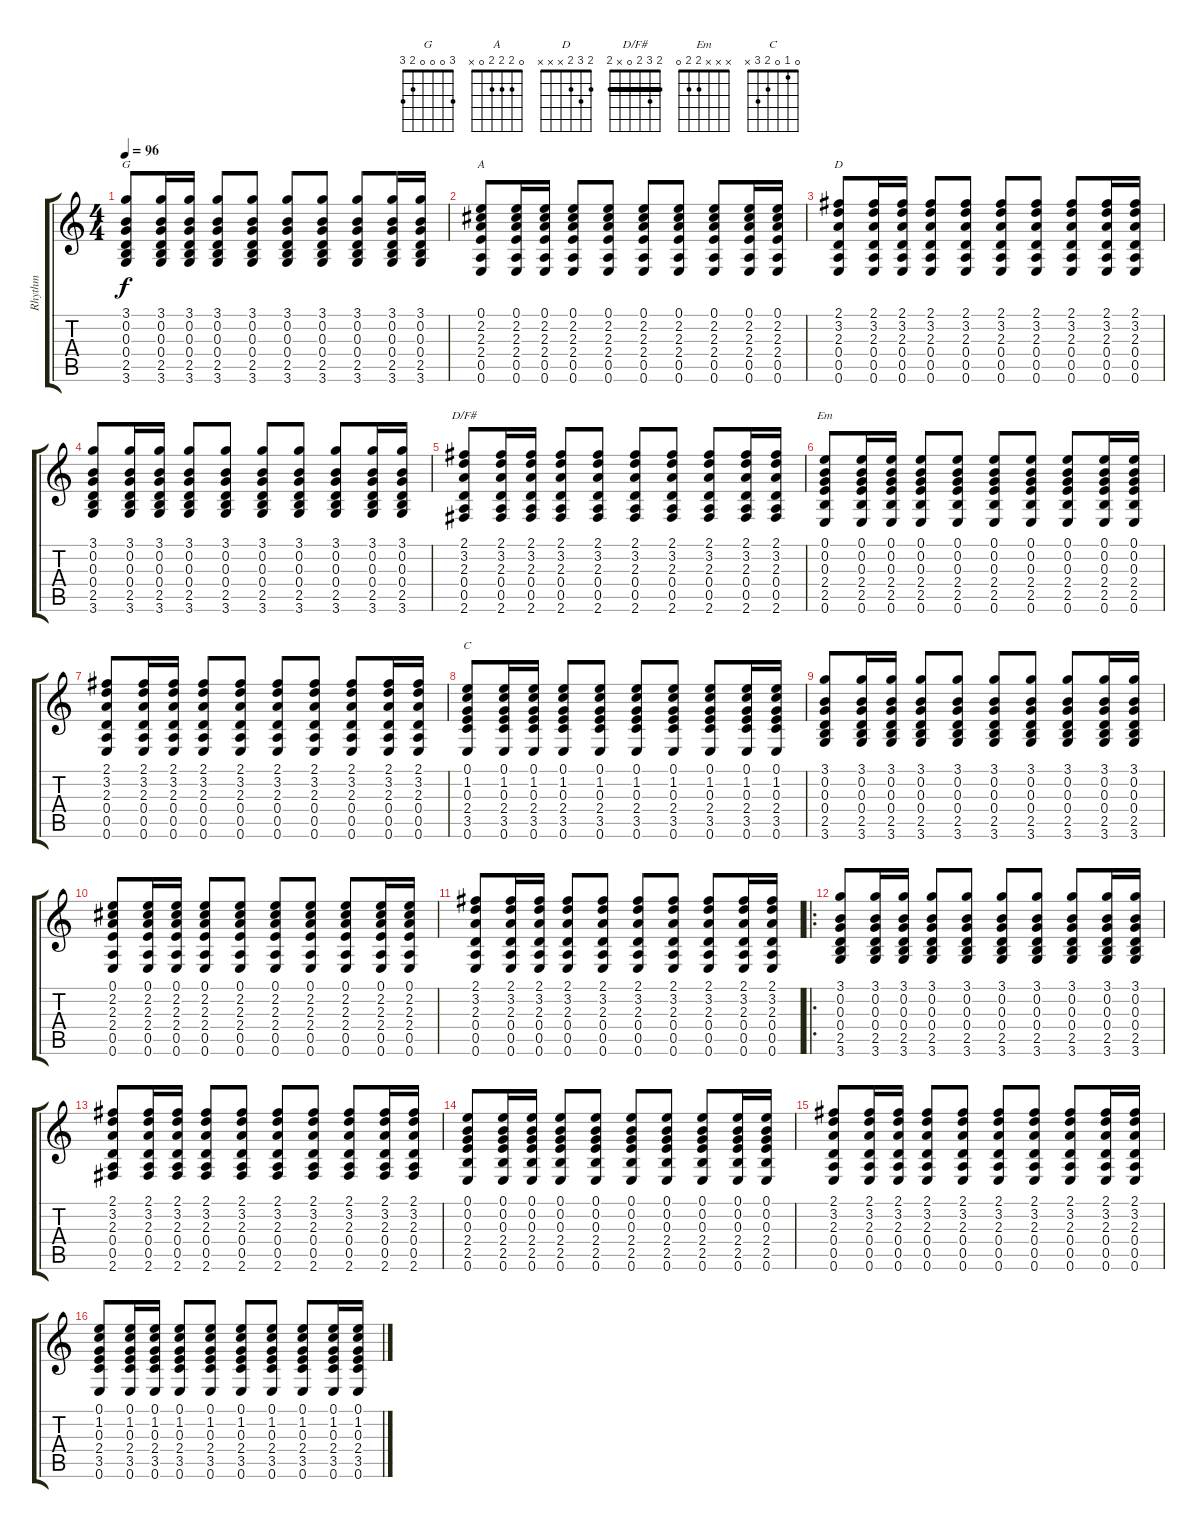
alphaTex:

\track ("Rhythm" "Rhythm") {instrument distortionguitar}
\staff {score tabs}
\tuning (E4 B3 G3 D3 A2 E2) {hide}
\chord ("G" 3 0 0 0 2 3)
\chord ("A" 0 2 2 2 0 x)
\chord ("D" 2 3 2 x x x)
\chord ("D/F#" 2 3 2 0 x 2) {barre 2}
\chord ("Em" x x x 2 2 0)
\chord ("C" 0 1 0 2 3 x)
\ts (4 4)
\tempo 96
\clef g2
\ks c
(3.1 0.2 0.3 0.4 2.5 3.6).8{ch "G" dy f} (3.1 0.2 0.3 0.4 2.5 3.6).16 (3.1 0.2 0.3 0.4 2.5 3.6).16 (3.1 0.2 0.3 0.4 2.5 3.6).8 (3.1 0.2 0.3 0.4 2.5 3.6).8 (3.1 0.2 0.3 0.4 2.5 3.6).8 (3.1 0.2 0.3 0.4 2.5 3.6).8 (3.1 0.2 0.3 0.4 2.5 3.6).8 (3.1 0.2 0.3 0.4 2.5 3.6).16 (3.1 0.2 0.3 0.4 2.5 3.6).16 |
(0.1 2.2 2.3 2.4 0.5 0.6).8{ch "A"} (0.1 2.2 2.3 2.4 0.5 0.6).16 (0.1 2.2 2.3 2.4 0.5 0.6).16 (0.1 2.2 2.3 2.4 0.5 0.6).8 (0.1 2.2 2.3 2.4 0.5 0.6).8 (0.1 2.2 2.3 2.4 0.5 0.6).8 (0.1 2.2 2.3 2.4 0.5 0.6).8 (0.1 2.2 2.3 2.4 0.5 0.6).8 (0.1 2.2 2.3 2.4 0.5 0.6).16 (0.1 2.2 2.3 2.4 0.5 0.6).16 |
(2.1 3.2 2.3 0.4 0.5 0.6).8{ch "D"} (2.1 3.2 2.3 0.4 0.5 0.6).16 (2.1 3.2 2.3 0.4 0.5 0.6).16 (2.1 3.2 2.3 0.4 0.5 0.6).8 (2.1 3.2 2.3 0.4 0.5 0.6).8 (2.1 3.2 2.3 0.4 0.5 0.6).8 (2.1 3.2 2.3 0.4 0.5 0.6).8 (2.1 3.2 2.3 0.4 0.5 0.6).8 (2.1 3.2 2.3 0.4 0.5 0.6).16 (2.1 3.2 2.3 0.4 0.5 0.6).16 |
(3.1 0.2 0.3 0.4 2.5 3.6).8 (3.1 0.2 0.3 0.4 2.5 3.6).16 (3.1 0.2 0.3 0.4 2.5 3.6).16 (3.1 0.2 0.3 0.4 2.5 3.6).8 (3.1 0.2 0.3 0.4 2.5 3.6).8 (3.1 0.2 0.3 0.4 2.5 3.6).8 (3.1 0.2 0.3 0.4 2.5 3.6).8 (3.1 0.2 0.3 0.4 2.5 3.6).8 (3.1 0.2 0.3 0.4 2.5 3.6).16 (3.1 0.2 0.3 0.4 2.5 3.6).16 |
(2.1 3.2 2.3 0.4 0.5 2.6).8{ch "D/F#"} (2.1 3.2 2.3 0.4 0.5 2.6).16 (2.1 3.2 2.3 0.4 0.5 2.6).16 (2.1 3.2 2.3 0.4 0.5 2.6).8 (2.1 3.2 2.3 0.4 0.5 2.6).8 (2.1 3.2 2.3 0.4 0.5 2.6).8 (2.1 3.2 2.3 0.4 0.5 2.6).8 (2.1 3.2 2.3 0.4 0.5 2.6).8 (2.1 3.2 2.3 0.4 0.5 2.6).16 (2.1 3.2 2.3 0.4 0.5 2.6).16 |
(0.1 0.2 0.3 2.4 2.5 0.6).8{ch "Em"} (0.1 0.2 0.3 2.4 2.5 0.6).16 (0.1 0.2 0.3 2.4 2.5 0.6).16 (0.1 0.2 0.3 2.4 2.5 0.6).8 (0.1 0.2 0.3 2.4 2.5 0.6).8 (0.1 0.2 0.3 2.4 2.5 0.6).8 (0.1 0.2 0.3 2.4 2.5 0.6).8 (0.1 0.2 0.3 2.4 2.5 0.6).8 (0.1 0.2 0.3 2.4 2.5 0.6).16 (0.1 0.2 0.3 2.4 2.5 0.6).16 |
(2.1 3.2 2.3 0.4 0.5 0.6).8 (2.1 3.2 2.3 0.4 0.5 0.6).16 (2.1 3.2 2.3 0.4 0.5 0.6).16 (2.1 3.2 2.3 0.4 0.5 0.6).8 (2.1 3.2 2.3 0.4 0.5 0.6).8 (2.1 3.2 2.3 0.4 0.5 0.6).8 (2.1 3.2 2.3 0.4 0.5 0.6).8 (2.1 3.2 2.3 0.4 0.5 0.6).8 (2.1 3.2 2.3 0.4 0.5 0.6).16 (2.1 3.2 2.3 0.4 0.5 0.6).16 |
(0.1 1.2 0.3 2.4 3.5 0.6).8{ch "C"} (0.1 1.2 0.3 2.4 3.5 0.6).16 (0.1 1.2 0.3 2.4 3.5 0.6).16 (0.1 1.2 0.3 2.4 3.5 0.6).8 (0.1 1.2 0.3 2.4 3.5 0.6).8 (0.1 1.2 0.3 2.4 3.5 0.6).8 (0.1 1.2 0.3 2.4 3.5 0.6).8 (0.1 1.2 0.3 2.4 3.5 0.6).8 (0.1 1.2 0.3 2.4 3.5 0.6).16 (0.1 1.2 0.3 2.4 3.5 0.6).16 |
(3.1 0.2 0.3 0.4 2.5 3.6).8 (3.1 0.2 0.3 0.4 2.5 3.6).16 (3.1 0.2 0.3 0.4 2.5 3.6).16 (3.1 0.2 0.3 0.4 2.5 3.6).8 (3.1 0.2 0.3 0.4 2.5 3.6).8 (3.1 0.2 0.3 0.4 2.5 3.6).8 (3.1 0.2 0.3 0.4 2.5 3.6).8 (3.1 0.2 0.3 0.4 2.5 3.6).8 (3.1 0.2 0.3 0.4 2.5 3.6).16 (3.1 0.2 0.3 0.4 2.5 3.6).16 |
(0.1 2.2 2.3 2.4 0.5 0.6).8 (0.1 2.2 2.3 2.4 0.5 0.6).16 (0.1 2.2 2.3 2.4 0.5 0.6).16 (0.1 2.2 2.3 2.4 0.5 0.6).8 (0.1 2.2 2.3 2.4 0.5 0.6).8 (0.1 2.2 2.3 2.4 0.5 0.6).8 (0.1 2.2 2.3 2.4 0.5 0.6).8 (0.1 2.2 2.3 2.4 0.5 0.6).8 (0.1 2.2 2.3 2.4 0.5 0.6).16 (0.1 2.2 2.3 2.4 0.5 0.6).16 |
(2.1 3.2 2.3 0.4 0.5 0.6).8 (2.1 3.2 2.3 0.4 0.5 0.6).16 (2.1 3.2 2.3 0.4 0.5 0.6).16 (2.1 3.2 2.3 0.4 0.5 0.6).8 (2.1 3.2 2.3 0.4 0.5 0.6).8 (2.1 3.2 2.3 0.4 0.5 0.6).8 (2.1 3.2 2.3 0.4 0.5 0.6).8 (2.1 3.2 2.3 0.4 0.5 0.6).8 (2.1 3.2 2.3 0.4 0.5 0.6).16 (2.1 3.2 2.3 0.4 0.5 0.6).16 |
\ro
(3.1 0.2 0.3 0.4 2.5 3.6).8 (3.1 0.2 0.3 0.4 2.5 3.6).16 (3.1 0.2 0.3 0.4 2.5 3.6).16 (3.1 0.2 0.3 0.4 2.5 3.6).8 (3.1 0.2 0.3 0.4 2.5 3.6).8 (3.1 0.2 0.3 0.4 2.5 3.6).8 (3.1 0.2 0.3 0.4 2.5 3.6).8 (3.1 0.2 0.3 0.4 2.5 3.6).8 (3.1 0.2 0.3 0.4 2.5 3.6).16 (3.1 0.2 0.3 0.4 2.5 3.6).16 |
(2.1 3.2 2.3 0.4 0.5 2.6).8 (2.1 3.2 2.3 0.4 0.5 2.6).16 (2.1 3.2 2.3 0.4 0.5 2.6).16 (2.1 3.2 2.3 0.4 0.5 2.6).8 (2.1 3.2 2.3 0.4 0.5 2.6).8 (2.1 3.2 2.3 0.4 0.5 2.6).8 (2.1 3.2 2.3 0.4 0.5 2.6).8 (2.1 3.2 2.3 0.4 0.5 2.6).8 (2.1 3.2 2.3 0.4 0.5 2.6).16 (2.1 3.2 2.3 0.4 0.5 2.6).16 |
(0.1 0.2 0.3 2.4 2.5 0.6).8 (0.1 0.2 0.3 2.4 2.5 0.6).16 (0.1 0.2 0.3 2.4 2.5 0.6).16 (0.1 0.2 0.3 2.4 2.5 0.6).8 (0.1 0.2 0.3 2.4 2.5 0.6).8 (0.1 0.2 0.3 2.4 2.5 0.6).8 (0.1 0.2 0.3 2.4 2.5 0.6).8 (0.1 0.2 0.3 2.4 2.5 0.6).8 (0.1 0.2 0.3 2.4 2.5 0.6).16 (0.1 0.2 0.3 2.4 2.5 0.6).16 |
(2.1 3.2 2.3 0.4 0.5 0.6).8 (2.1 3.2 2.3 0.4 0.5 0.6).16 (2.1 3.2 2.3 0.4 0.5 0.6).16 (2.1 3.2 2.3 0.4 0.5 0.6).8 (2.1 3.2 2.3 0.4 0.5 0.6).8 (2.1 3.2 2.3 0.4 0.5 0.6).8 (2.1 3.2 2.3 0.4 0.5 0.6).8 (2.1 3.2 2.3 0.4 0.5 0.6).8 (2.1 3.2 2.3 0.4 0.5 0.6).16 (2.1 3.2 2.3 0.4 0.5 0.6).16 |
(0.1 1.2 0.3 2.4 3.5 0.6).8 (0.1 1.2 0.3 2.4 3.5 0.6).16 (0.1 1.2 0.3 2.4 3.5 0.6).16 (0.1 1.2 0.3 2.4 3.5 0.6).8 (0.1 1.2 0.3 2.4 3.5 0.6).8 (0.1 1.2 0.3 2.4 3.5 0.6).8 (0.1 1.2 0.3 2.4 3.5 0.6).8 (0.1 1.2 0.3 2.4 3.5 0.6).8 (0.1 1.2 0.3 2.4 3.5 0.6).16 (0.1 1.2 0.3 2.4 3.5 0.6).16
